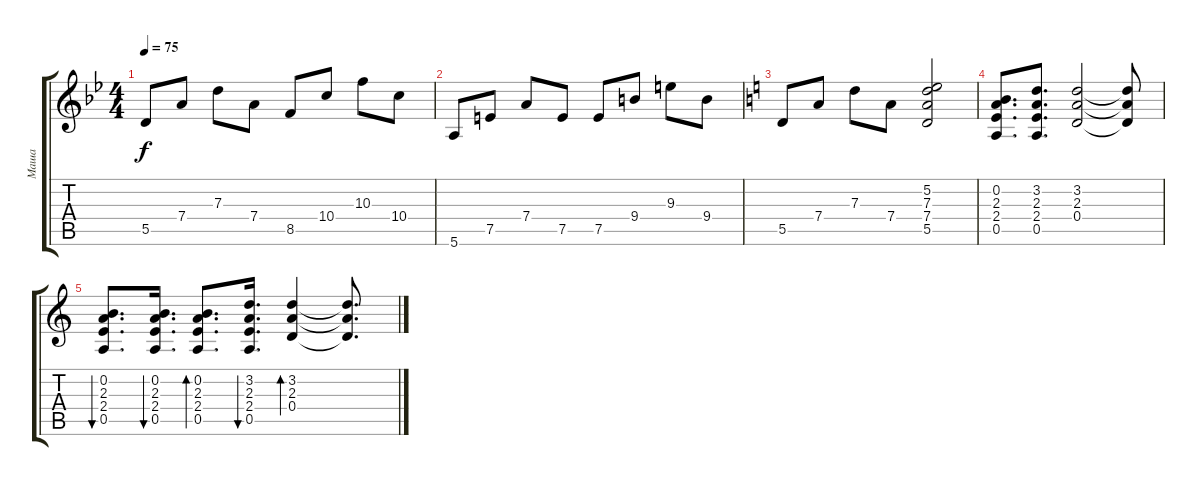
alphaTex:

\track ("Маша" "Маша") {instrument acousticguitarsteel}
\staff {score tabs}
\tuning (E4 B3 G3 D3 A2 E2) {hide}
\ts (4 4)
\tempo 75
\clef g2
\ks gminor
5.5.8{dy f} 7.4.8 7.3.8 7.4.8 8.5.8 10.4.8 10.3.8 10.4.8 |
5.6.8 7.5.8 7.4.8 7.5.8 7.5.8 9.4.8 9.3.8 9.4.8 |
\ks aminor
5.5.8 7.4.8 7.3.8 7.4.8 (5.2 7.3 7.4 5.5).2 |
(0.2 2.3 2.4 0.5).8{d volume 11 instrument electricguitarclean} (3.2 2.3 2.4 0.5).8{d} (3.2 2.3 0.4).2 (3.2{t} 2.3{t} 0.4{t}).8 |
(0.2 2.3 2.4 0.5).8{d bu 120} (0.2 2.3 2.4 0.5).16{d bu 120} (0.2 2.3 2.4 0.5).8{d bd 120} (3.2 2.3 2.4 0.5).16{d bu 120} (3.2 2.3 0.4).4{bd 120} (3.2{t} 2.3{t} 0.4{t}).8{d}
